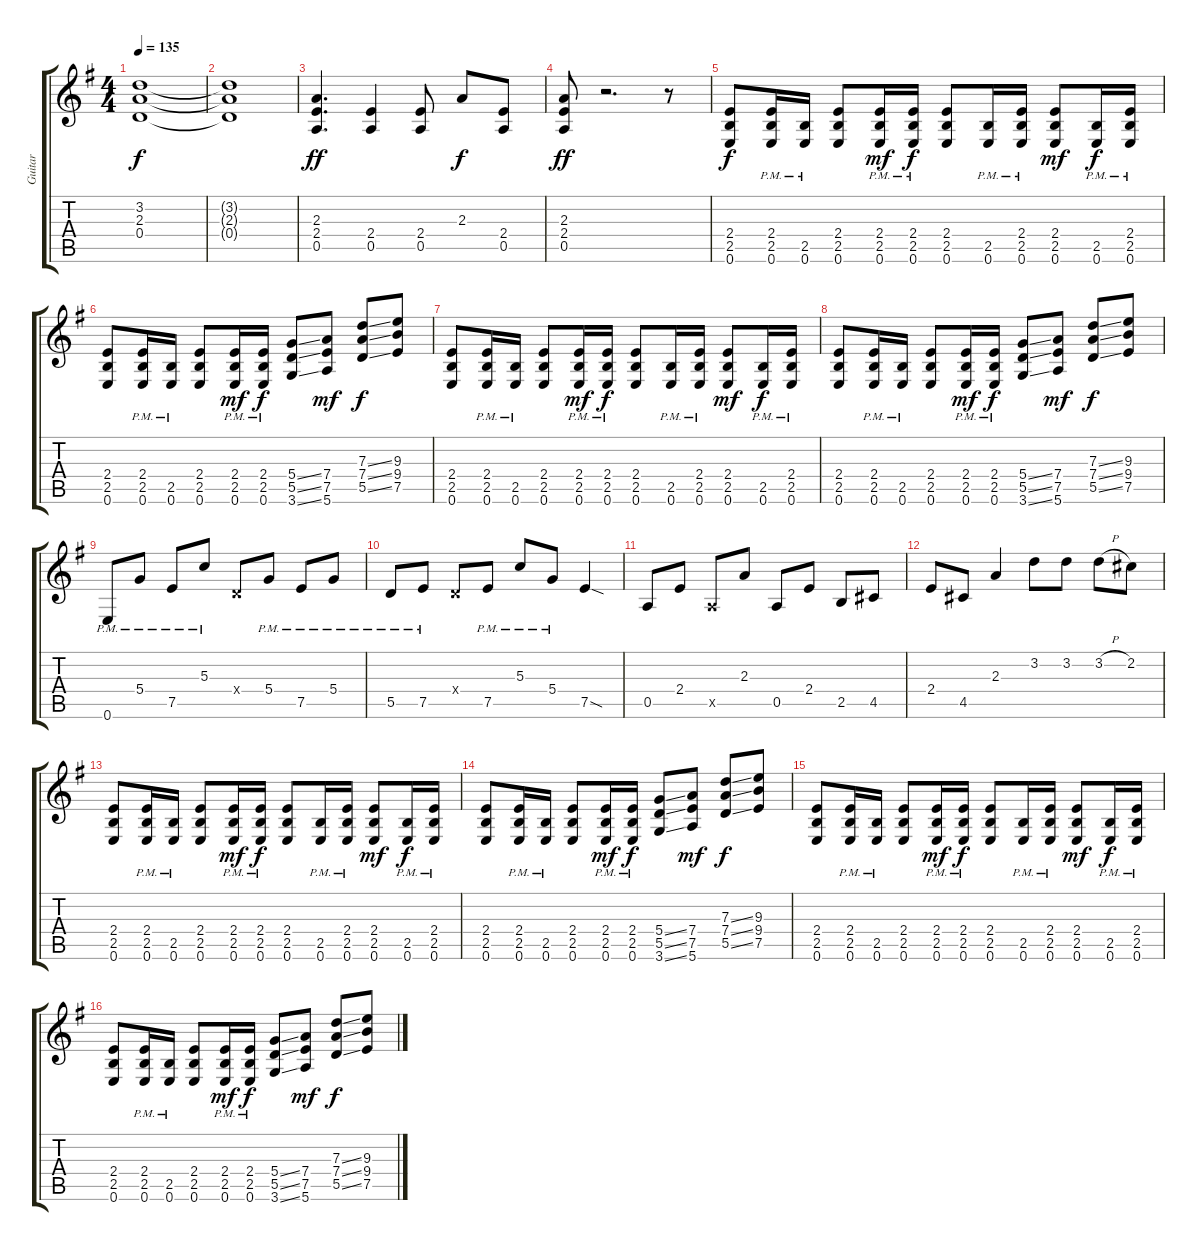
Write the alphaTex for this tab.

\track ("Guitar" "Guitar") {instrument distortionguitar}
\staff {score tabs}
\tuning (E4 B3 G3 D3 A2 E2) {hide}
\ts (4 4)
\tempo 135
\clef g2
\ks g
(3.2 2.3 0.4).1{dy f} |
(3.2{t} 2.3{t} 0.4{t}).1 |
(2.3 2.4 0.5).4{d dy ff} (2.4 0.5).4 (2.4 0.5).8 2.3.8{dy f} (2.4 0.5).8 |
(2.3 2.4 0.5).8{dy ff} r.2{d} r.8 |
(2.4 2.5 0.6).8{dy f} (2.4{pm} 2.5{pm} 0.6{pm}).16 (2.5{pm} 0.6{pm}).16 (2.4 2.5 0.6).8 (2.4{pm} 2.5{pm} 0.6{pm}).16{dy mf} (2.4{pm} 2.5{pm} 0.6{pm}).16{dy f} (2.4 2.5 0.6).8 (2.5{pm} 0.6{pm}).16 (2.4{pm} 2.5{pm} 0.6{pm}).16 (2.4 2.5 0.6).8{dy mf} (2.5{pm} 0.6{pm}).16{dy f} (2.4{pm} 2.5{pm} 0.6{pm}).16 |
(2.4 2.5 0.6).8 (2.4{pm} 2.5{pm} 0.6{pm}).16 (2.5{pm} 0.6{pm}).16 (2.4 2.5 0.6).8 (2.4{pm} 2.5{pm} 0.6{pm}).16{dy mf} (2.4{pm} 2.5{pm} 0.6{pm}).16{dy f} (5.4{ss} 5.5{ss} 3.6{ss}).8 (7.4 7.5 5.6).8{dy mf} (7.3{ss} 7.4{ss} 5.5{ss}).8{dy f} (9.3 9.4 7.5).8 |
(2.4 2.5 0.6).8 (2.4{pm} 2.5{pm} 0.6{pm}).16 (2.5{pm} 0.6{pm}).16 (2.4 2.5 0.6).8 (2.4{pm} 2.5{pm} 0.6{pm}).16{dy mf} (2.4{pm} 2.5{pm} 0.6{pm}).16{dy f} (2.4 2.5 0.6).8 (2.5{pm} 0.6{pm}).16 (2.4{pm} 2.5{pm} 0.6{pm}).16 (2.4 2.5 0.6).8{dy mf} (2.5{pm} 0.6{pm}).16{dy f} (2.4{pm} 2.5{pm} 0.6{pm}).16 |
(2.4 2.5 0.6).8 (2.4{pm} 2.5{pm} 0.6{pm}).16 (2.5{pm} 0.6{pm}).16 (2.4 2.5 0.6).8 (2.4{pm} 2.5{pm} 0.6{pm}).16{dy mf} (2.4{pm} 2.5{pm} 0.6{pm}).16{dy f} (5.4{ss} 5.5{ss} 3.6{ss}).8 (7.4 7.5 5.6).8{dy mf} (7.3{ss} 7.4{ss} 5.5{ss}).8{dy f} (9.3 9.4 7.5).8 |
0.6{pm}.8 5.4{pm}.8 7.5{pm}.8 5.3{pm}.8 0.4{x}.8 5.4{pm}.8 7.5{pm}.8 5.4{pm}.8 |
5.5{pm}.8 7.5{pm}.8 0.4{x}.8 7.5{pm}.8 5.3{pm}.8 5.4{pm}.8 7.5{sod}.4 |
0.5.8 2.4.8 0.5{x}.8 2.3.8 0.5.8 2.4.8 2.5.8 4.5.8 |
2.4.8 4.5.8 2.3.4 3.2.8 3.2.8 3.2{h}.8 2.2.8 |
(2.4 2.5 0.6).8 (2.4{pm} 2.5{pm} 0.6{pm}).16 (2.5{pm} 0.6{pm}).16 (2.4 2.5 0.6).8 (2.4{pm} 2.5{pm} 0.6{pm}).16{dy mf} (2.4{pm} 2.5{pm} 0.6{pm}).16{dy f} (2.4 2.5 0.6).8 (2.5{pm} 0.6{pm}).16 (2.4{pm} 2.5{pm} 0.6{pm}).16 (2.4 2.5 0.6).8{dy mf} (2.5{pm} 0.6{pm}).16{dy f} (2.4{pm} 2.5{pm} 0.6{pm}).16 |
(2.4 2.5 0.6).8 (2.4{pm} 2.5{pm} 0.6{pm}).16 (2.5{pm} 0.6{pm}).16 (2.4 2.5 0.6).8 (2.4{pm} 2.5{pm} 0.6{pm}).16{dy mf} (2.4{pm} 2.5{pm} 0.6{pm}).16{dy f} (5.4{ss} 5.5{ss} 3.6{ss}).8 (7.4 7.5 5.6).8{dy mf} (7.3{ss} 7.4{ss} 5.5{ss}).8{dy f} (9.3 9.4 7.5).8 |
(2.4 2.5 0.6).8 (2.4{pm} 2.5{pm} 0.6{pm}).16 (2.5{pm} 0.6{pm}).16 (2.4 2.5 0.6).8 (2.4{pm} 2.5{pm} 0.6{pm}).16{dy mf} (2.4{pm} 2.5{pm} 0.6{pm}).16{dy f} (2.4 2.5 0.6).8 (2.5{pm} 0.6{pm}).16 (2.4{pm} 2.5{pm} 0.6{pm}).16 (2.4 2.5 0.6).8{dy mf} (2.5{pm} 0.6{pm}).16{dy f} (2.4{pm} 2.5{pm} 0.6{pm}).16 |
(2.4 2.5 0.6).8 (2.4{pm} 2.5{pm} 0.6{pm}).16 (2.5{pm} 0.6{pm}).16 (2.4 2.5 0.6).8 (2.4{pm} 2.5{pm} 0.6{pm}).16{dy mf} (2.4{pm} 2.5{pm} 0.6{pm}).16{dy f} (5.4{ss} 5.5{ss} 3.6{ss}).8 (7.4 7.5 5.6).8{dy mf} (7.3{ss} 7.4{ss} 5.5{ss}).8{dy f} (9.3 9.4 7.5).8
